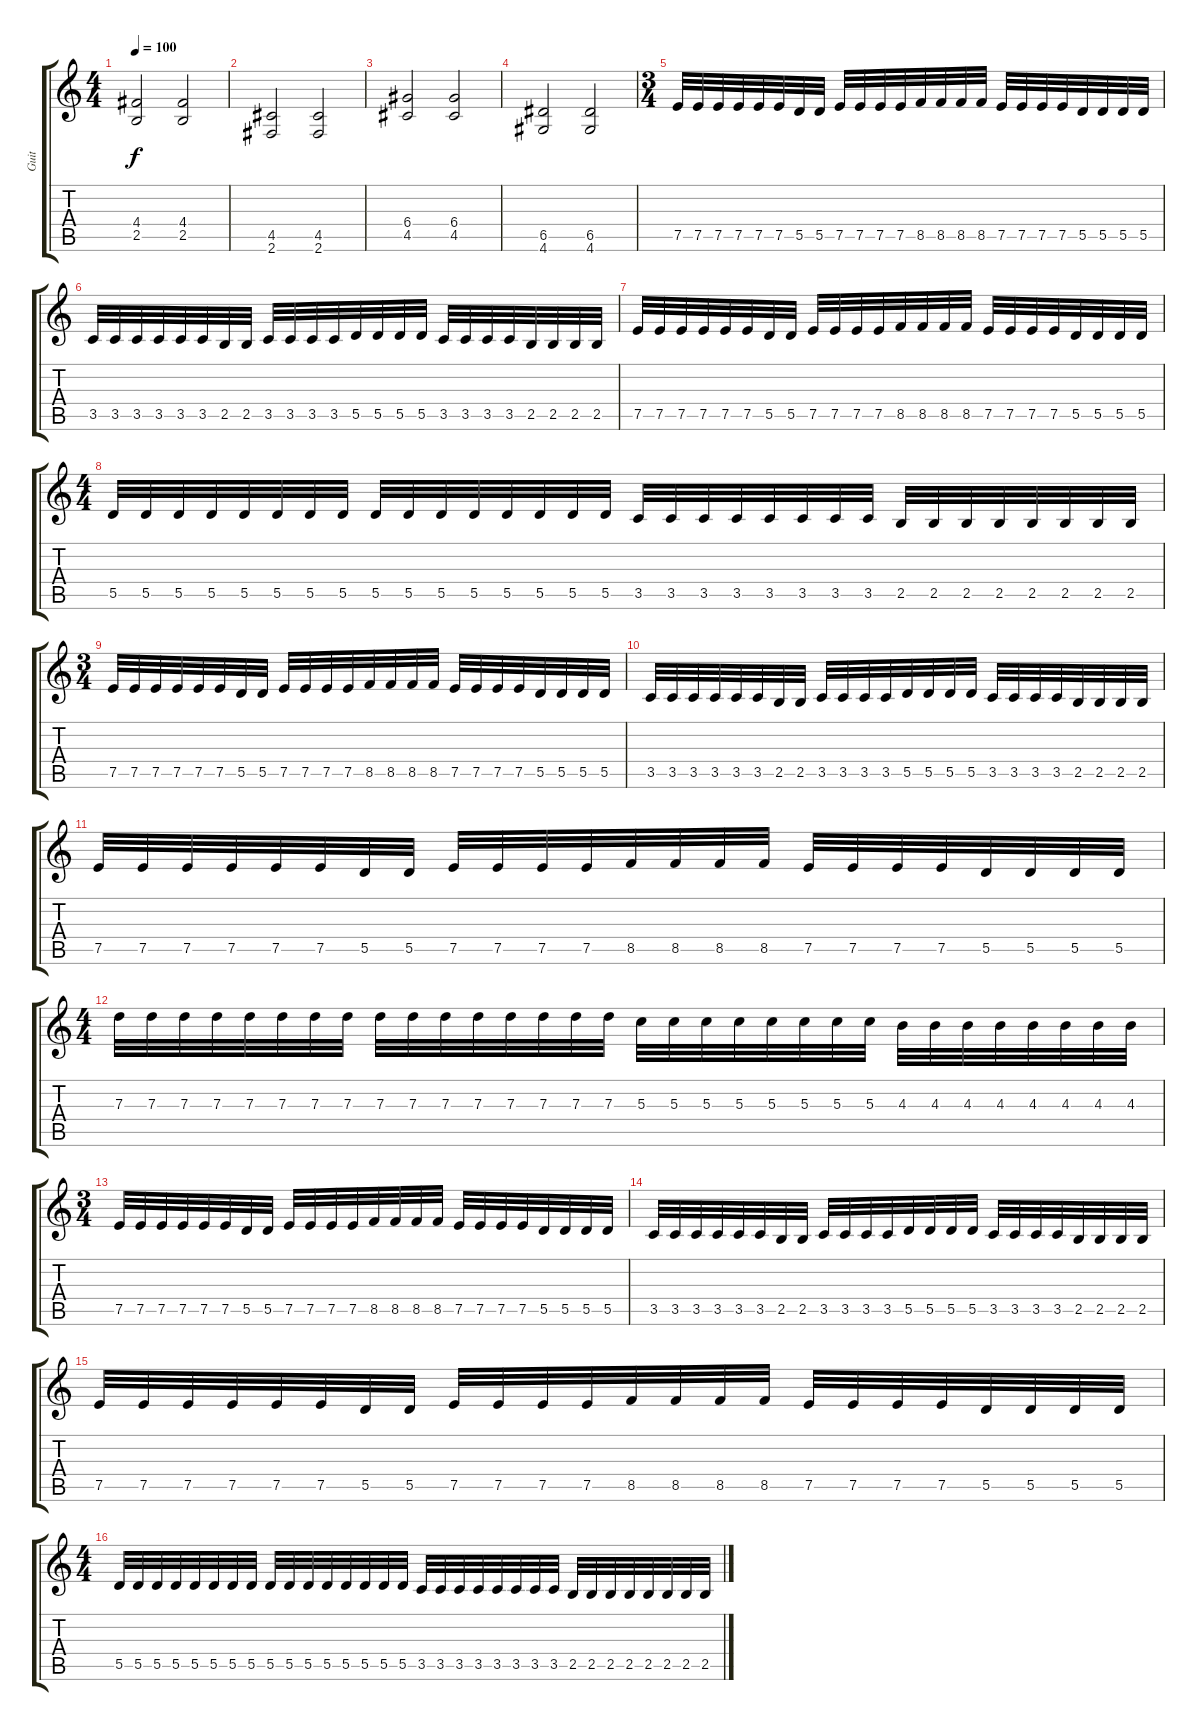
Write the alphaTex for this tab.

\track ("Guit" "Guit") {instrument distortionguitar}
\staff {score tabs}
\tuning (E4 B3 G3 D3 A2 E2) {hide}
\ts (4 4)
\tempo 100
\clef g2
\ks c
(4.4 2.5).2{dy f} (4.4 2.5).2 |
(4.5 2.6).2 (4.5 2.6).2 |
(6.4 4.5).2 (6.4 4.5).2 |
(6.5 4.6).2 (6.5 4.6).2 |
\ts (3 4)
7.5.32 7.5.32 7.5.32 7.5.32 7.5.32 7.5.32 5.5.32 5.5.32 7.5.32 7.5.32 7.5.32 7.5.32 8.5.32 8.5.32 8.5.32 8.5.32 7.5.32 7.5.32 7.5.32 7.5.32 5.5.32 5.5.32 5.5.32 5.5.32 |
3.5.32 3.5.32 3.5.32 3.5.32 3.5.32 3.5.32 2.5.32 2.5.32 3.5.32 3.5.32 3.5.32 3.5.32 5.5.32 5.5.32 5.5.32 5.5.32 3.5.32 3.5.32 3.5.32 3.5.32 2.5.32 2.5.32 2.5.32 2.5.32 |
7.5.32 7.5.32 7.5.32 7.5.32 7.5.32 7.5.32 5.5.32 5.5.32 7.5.32 7.5.32 7.5.32 7.5.32 8.5.32 8.5.32 8.5.32 8.5.32 7.5.32 7.5.32 7.5.32 7.5.32 5.5.32 5.5.32 5.5.32 5.5.32 |
\ts (4 4)
5.5.32 5.5.32 5.5.32 5.5.32 5.5.32 5.5.32 5.5.32 5.5.32 5.5.32 5.5.32 5.5.32 5.5.32 5.5.32 5.5.32 5.5.32 5.5.32 3.5.32 3.5.32 3.5.32 3.5.32 3.5.32 3.5.32 3.5.32 3.5.32 2.5.32 2.5.32 2.5.32 2.5.32 2.5.32 2.5.32 2.5.32 2.5.32 |
\ts (3 4)
7.5.32 7.5.32 7.5.32 7.5.32 7.5.32 7.5.32 5.5.32 5.5.32 7.5.32 7.5.32 7.5.32 7.5.32 8.5.32 8.5.32 8.5.32 8.5.32 7.5.32 7.5.32 7.5.32 7.5.32 5.5.32 5.5.32 5.5.32 5.5.32 |
3.5.32 3.5.32 3.5.32 3.5.32 3.5.32 3.5.32 2.5.32 2.5.32 3.5.32 3.5.32 3.5.32 3.5.32 5.5.32 5.5.32 5.5.32 5.5.32 3.5.32 3.5.32 3.5.32 3.5.32 2.5.32 2.5.32 2.5.32 2.5.32 |
7.5.32 7.5.32 7.5.32 7.5.32 7.5.32 7.5.32 5.5.32 5.5.32 7.5.32 7.5.32 7.5.32 7.5.32 8.5.32 8.5.32 8.5.32 8.5.32 7.5.32 7.5.32 7.5.32 7.5.32 5.5.32 5.5.32 5.5.32 5.5.32 |
\ts (4 4)
7.3.32 7.3.32 7.3.32 7.3.32 7.3.32 7.3.32 7.3.32 7.3.32 7.3.32 7.3.32 7.3.32 7.3.32 7.3.32 7.3.32 7.3.32 7.3.32 5.3.32 5.3.32 5.3.32 5.3.32 5.3.32 5.3.32 5.3.32 5.3.32 4.3.32 4.3.32 4.3.32 4.3.32 4.3.32 4.3.32 4.3.32 4.3.32 |
\ts (3 4)
7.5.32 7.5.32 7.5.32 7.5.32 7.5.32 7.5.32 5.5.32 5.5.32 7.5.32 7.5.32 7.5.32 7.5.32 8.5.32 8.5.32 8.5.32 8.5.32 7.5.32 7.5.32 7.5.32 7.5.32 5.5.32 5.5.32 5.5.32 5.5.32 |
3.5.32 3.5.32 3.5.32 3.5.32 3.5.32 3.5.32 2.5.32 2.5.32 3.5.32 3.5.32 3.5.32 3.5.32 5.5.32 5.5.32 5.5.32 5.5.32 3.5.32 3.5.32 3.5.32 3.5.32 2.5.32 2.5.32 2.5.32 2.5.32 |
7.5.32 7.5.32 7.5.32 7.5.32 7.5.32 7.5.32 5.5.32 5.5.32 7.5.32 7.5.32 7.5.32 7.5.32 8.5.32 8.5.32 8.5.32 8.5.32 7.5.32 7.5.32 7.5.32 7.5.32 5.5.32 5.5.32 5.5.32 5.5.32 |
\ts (4 4)
5.5.32 5.5.32 5.5.32 5.5.32 5.5.32 5.5.32 5.5.32 5.5.32 5.5.32 5.5.32 5.5.32 5.5.32 5.5.32 5.5.32 5.5.32 5.5.32 3.5.32 3.5.32 3.5.32 3.5.32 3.5.32 3.5.32 3.5.32 3.5.32 2.5.32 2.5.32 2.5.32 2.5.32 2.5.32 2.5.32 2.5.32 2.5.32
